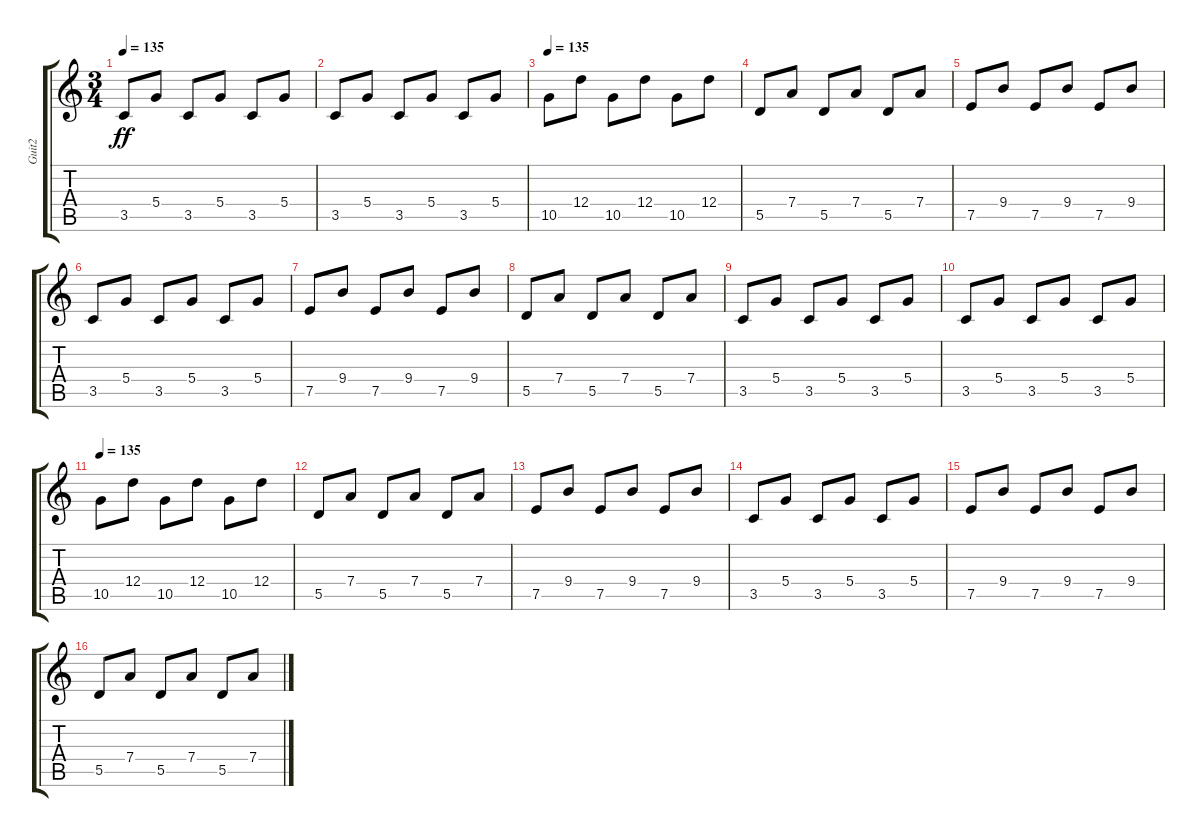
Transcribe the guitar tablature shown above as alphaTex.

\track ("Guit2" "Guit2") {instrument distortionguitar}
\staff {score tabs}
\tuning (E4 B3 G3 D3 A2 E2) {hide}
\ts (3 4)
\tempo 135
\clef g2
\ks c
3.5.8{dy ff} 5.4.8 3.5.8 5.4.8 3.5.8 5.4.8 |
3.5.8 5.4.8 3.5.8 5.4.8 3.5.8 5.4.8 |
\tempo 135
10.5.8{volume 15 instrument acousticguitarnylon} 12.4.8 10.5.8 12.4.8 10.5.8 12.4.8 |
5.5.8 7.4.8 5.5.8 7.4.8 5.5.8 7.4.8 |
7.5.8 9.4.8 7.5.8 9.4.8 7.5.8 9.4.8 |
3.5.8 5.4.8 3.5.8 5.4.8 3.5.8 5.4.8 |
7.5.8 9.4.8 7.5.8 9.4.8 7.5.8 9.4.8 |
5.5.8 7.4.8 5.5.8 7.4.8 5.5.8 7.4.8 |
3.5.8 5.4.8 3.5.8 5.4.8 3.5.8 5.4.8 |
3.5.8 5.4.8 3.5.8 5.4.8 3.5.8 5.4.8 |
\tempo 135
10.5.8{volume 16 instrument acousticguitarnylon} 12.4.8 10.5.8 12.4.8 10.5.8 12.4.8 |
5.5.8 7.4.8 5.5.8 7.4.8 5.5.8 7.4.8 |
7.5.8 9.4.8 7.5.8 9.4.8 7.5.8 9.4.8 |
3.5.8 5.4.8 3.5.8 5.4.8 3.5.8 5.4.8 |
7.5.8 9.4.8 7.5.8 9.4.8 7.5.8 9.4.8 |
5.5.8 7.4.8 5.5.8 7.4.8 5.5.8 7.4.8
